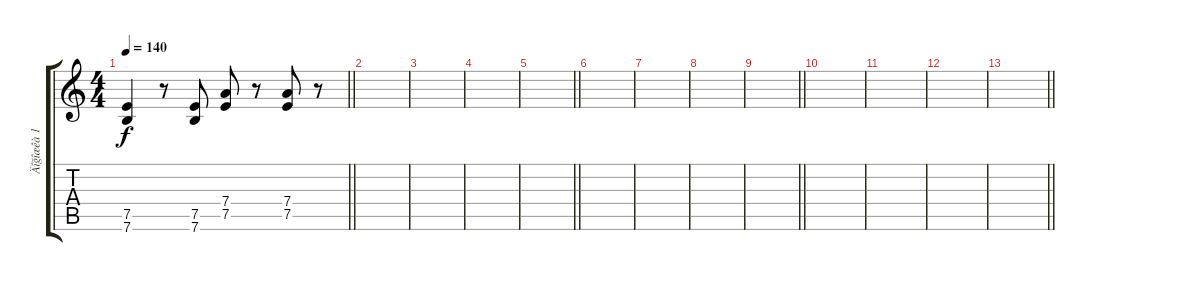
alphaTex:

\track ("Äîğîæêà 1" "Äîğîæêà 1") {instrument distortionguitar}
\staff {score tabs}
\tuning (E4 B3 G3 D3 A2 E2) {hide}
\ts (4 4)
\tempo 140
\clef g2
\barLineRight lightlight
\ks c
(7.5 7.6).4{dy f} r.8 (7.5 7.6).8 (7.4 7.5).8 r.8 (7.4 7.5).8 r.8 |
|
|
|
\barLineRight lightlight
|
|
|
|
\barLineRight lightlight
|
|
|
|
\barLineRight lightlight
